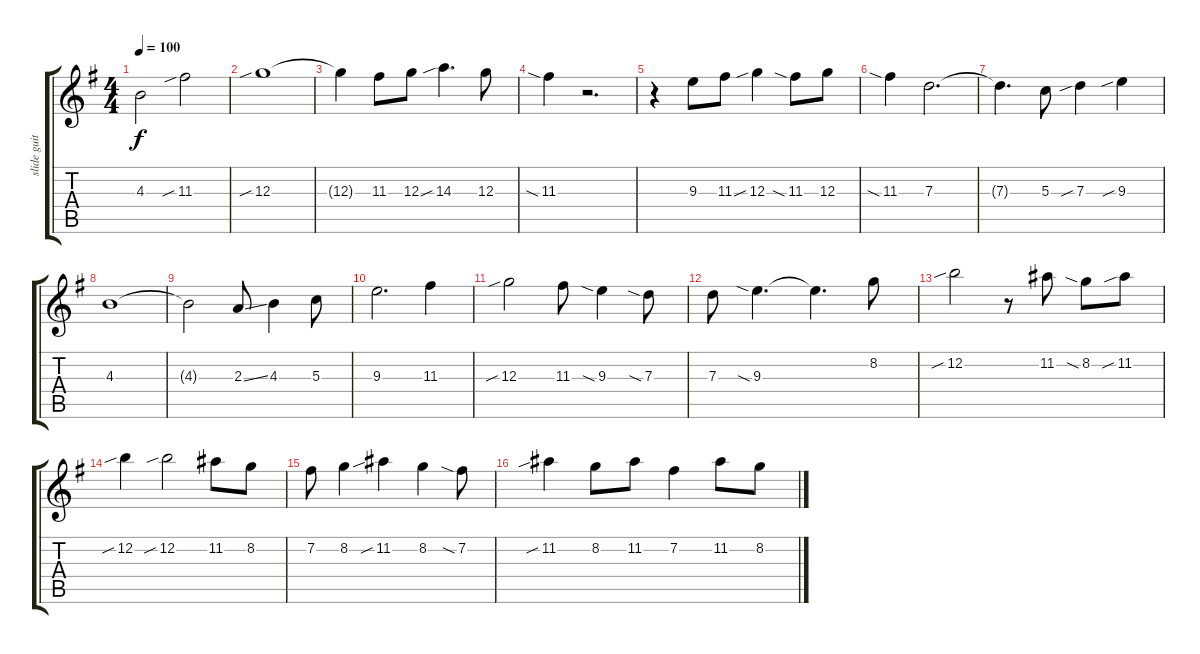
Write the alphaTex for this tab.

\track ("slide guitar 2/3" "slide guit") {instrument overdrivenguitar}
\staff {score tabs}
\tuning (E4 B3 G3 D3 A2 E2) {hide}
\ts (4 4)
\tempo 100
\clef g2
\ks g
4.3{t}.2{dy f} 11.3{sib}.2 |
12.3{sib}.1 |
12.3{t}.4 11.3.8 12.3.8 14.3{sib}.4{d} 12.3.8 |
11.3{sia}.4 r.2{d} |
r.4 9.3.8 11.3.8 12.3{sib}.4 11.3{sia}.8 12.3.8 |
11.3{sia}.4 7.3.2{d} |
7.3{t}.4{d} 5.3.8 7.3{sib}.4 9.3{sib}.4 |
4.3.1 |
4.3{t}.2 2.3{ss}.8 4.3.4 5.3.8 |
9.3.2{d} 11.3.4 |
12.3{sib}.2 11.3.8 9.3{sia}.4 7.3{sia}.8 |
7.3.8 9.3{sia}.4{d} 9.3{t}.4{d} 8.2.8 |
12.2{sib}.2 r.8 11.2.8 8.2{sia}.8 11.2{sib}.8 |
12.2{sib}.4 12.2{sib}.2 11.2.8 8.2.8 |
7.2.8 8.2.4 11.2{sib}.4 8.2.4 7.2{sia}.8 |
11.2{sib}.4 8.2.8 11.2.8 7.2.4 11.2.8 8.2.8
